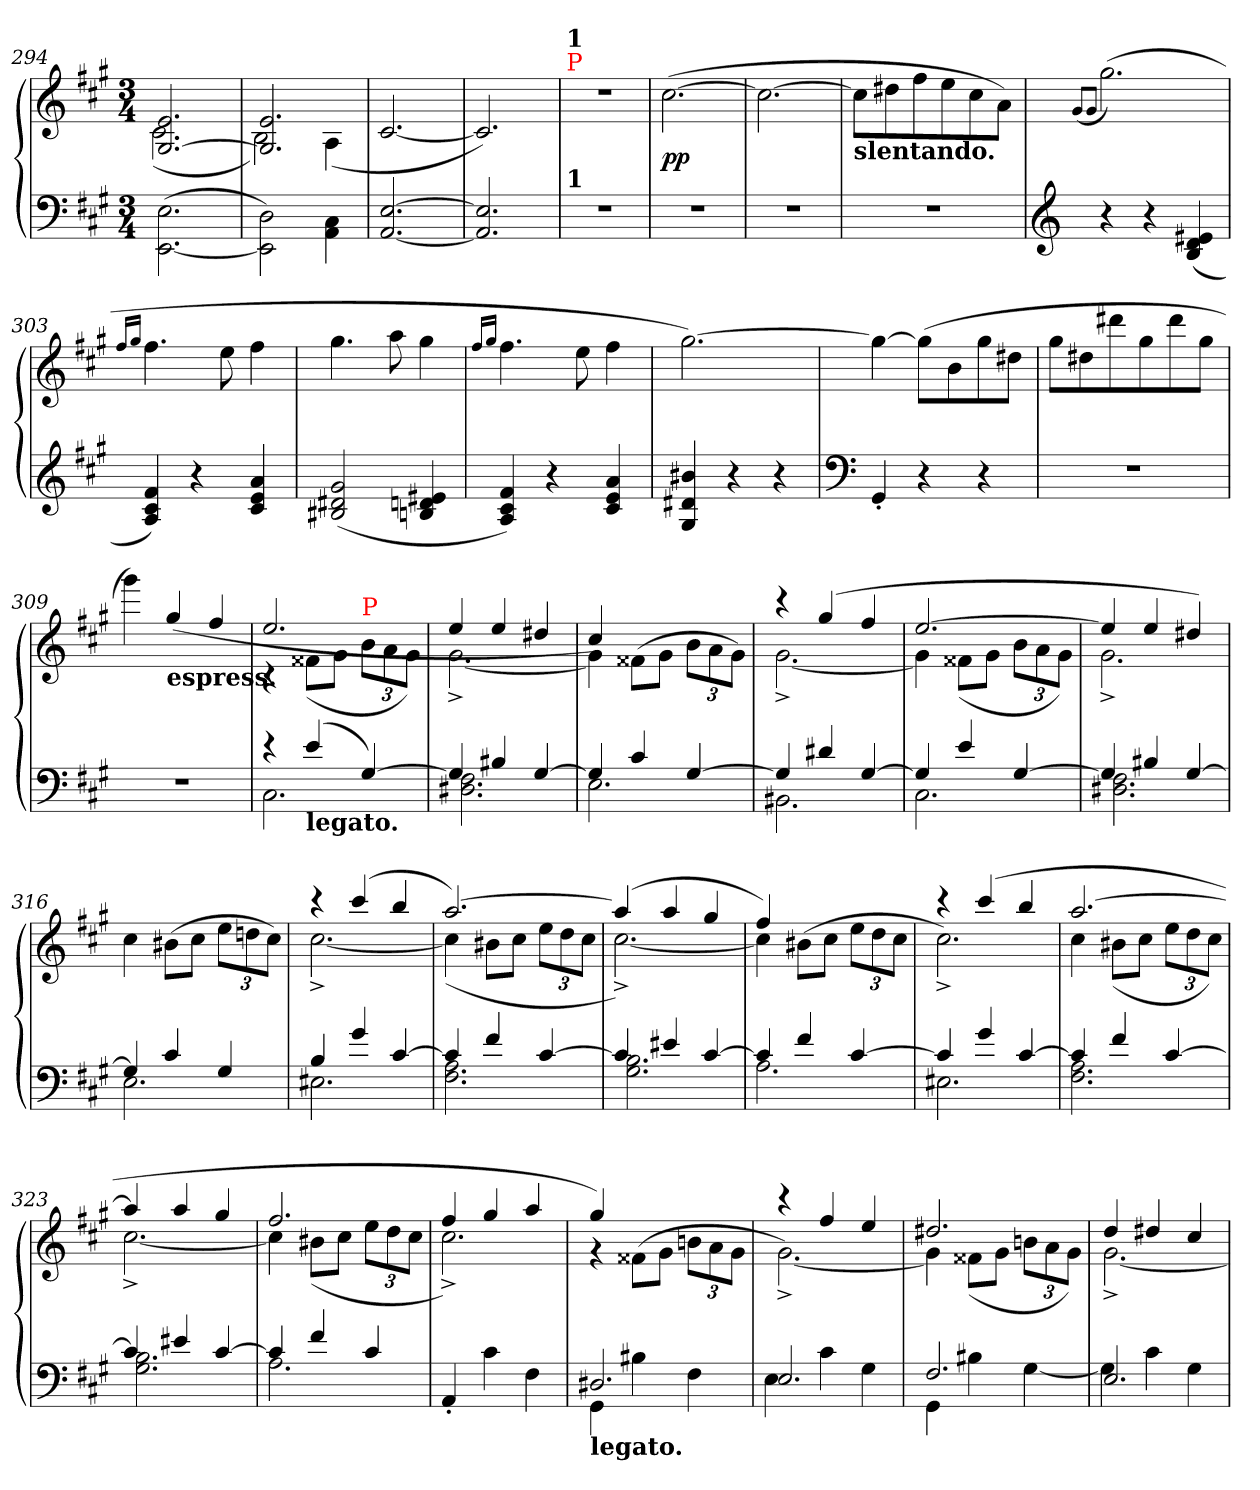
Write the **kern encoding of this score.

**kern	**kern	**dynam
*part1	*part1	*part1
*staff2	*staff1	*staff1/2
*clefF4	*clefG2	*
*k[f#c#g#]	*k[f#c#g#]	*
*M3/4	*M3/4	*
=294	=294	=294
*	*^	*
(>2.E\ [2.EE\	2.e/ [2.G#/	(<2.c#\	.
=295	=295	=295	=295
2D\ 2EE]\)	2.e/ 2.G#]/	2B)	.
4C#\ 4AA\	.	(>4A	.
*	*v	*v	*
=296	=296	=296
[2.E [2.AA	[2.c#	.
=297	=297	=297
2.E] 2.AA]	2.c#])	.
=298	=298	=298
!	!LO:TX:a:color=red:t=P	!
!	!LO:TX:a:B:t=1	!
!LO:TX:a:B:t=1	!	!
2.rF	2.rdd	.
=299	=299	=299
2.rF	(>[2.cc#	pp
=300	=300	=300
2.rF	2.cc#_	.
=301	=301	=301
!	!LO:TX:b:B:t=slentando.	!
2.rF	8cc#L]	.
.	8dd#X	.
.	8ff#	.
.	8ee	.
.	8cc#	.
.	8aJ)	.
=302	=302	=302
*clefG2	*	*
.	(>8qqg#/L	.
.	8qqg#/J	.
4r	(>2.gg#)	.
4r	.	.
(>4e#X 4d 4B	.	.
=303	=303	=303
.	16qqff#/LL	.
.	16qqgg#/JJ	.
4f# 4c# 4A)	4.ff#	.
4r	.	.
.	8ee	.
4a 4e 4c#	4ff#	.
=304	=304	=304
(>2g# 2d#X 2B#X	4.gg#	.
.	8aa	.
4e#X 4dn 4Bn	4gg#	.
=305	=305	=305
.	16qqff#/LL	.
.	16qqgg#/JJ	.
4f# 4c# 4A)	4.ff#	.
4r	.	.
.	8ee	.
4a 4e 4c#	4ff#	.
=306	=306	=306
4b#X 4d#X 4G#	[2.gg#)	.
4r	.	.
4r	.	.
=307	=307	=307
*clefF4	*	*
4GG#'	4gg#_	.
4r	(>8gg#!\L]	.
.	8b!	.
4r	8gg#!	.
.	8dd#X!J	.
=308	=308	=308
2.rF	8gg#!\L	.
.	8dd#X!	.
.	8ddd#X!	.
.	8gg#!	.
.	8ddd#!	.
.	8gg#!J	.
=309	=309	=309
2.rF	4ggg#!)	.
!	!LO:TX:b:B:t=espress.	!
.	(>4gg#/	.
.	4ff#/	.
=310	=310	=310
*^	*^	*
4re	2.C#	2.ee	4rc	.
!LO:TX:b:B:t=legato.	!	!	!	!
(<4e	.	.	(>8f##XL	.
.	.	.	8g#J	.
*	*	*	*Xbrackettup	*
!	!	!	!LO:TX:a:color=red:t=P	!
[4G#)	.	.	12bL	.
.	.	.	12a	.
.	.	.	12g#J)	.
=311	=311	=311	=311	=311
4G#]	2.F# 2.D#X	4ee	[2.g#^	.
4B#X	.	4ee	.	.
[4G#	.	4dd#X	.	.
=312	=312	=312	=312	=312
4G#]	2.E	4cc#)	4g#]	.
4c#	.	2ryy	(>8f##X\L	.
.	.	.	8g#J	.
[4G#	.	.	12b\L	.
.	.	.	12a	.
.	.	.	12g#J)	.
=313	=313	=313	=313	=313
4G#]	2.BB#X	4rccc	[2.g#^	.
4d#X	.	(>4gg#	.	.
[4G#	.	4ff#	.	.
=314	=314	=314	=314	=314
4G#]	2.C#	[2.ee	4g#]	.
4e	.	.	(>8f##XL	.
.	.	.	8g#J	.
[4G#	.	.	12bL	.
.	.	.	12a	.
.	.	.	12g#J)	.
=315	=315	=315	=315	=315
4G#]	2.F# 2.D#X	4ee]	2.g#^	.
4B#X	.	4ee	.	.
[4G#	.	4dd#X)	.	.
*	*	*v	*v	*
=316	=316	=316	=316
4G#]	2.E	4cc#	.
4c#	.	(>8b#XL	.
.	.	8cc#J	.
4G#	.	12eeL	.
.	.	12ddn	.
.	.	12cc#J)	.
=317	=317	=317	=317
*	*	*^	*
4B	2.E#X	4rccc	[2.cc#^	.
4g#	.	(>4ccc#	.	.
[4c#	.	4bb	.	.
=318	=318	=318	=318	=318
4c#]	2.A 2.F#	[2.aa)	(>4cc#]	.
4f#	.	.	8b#XL	.
.	.	.	8cc#J	.
[4c#	.	.	12eeL	.
.	.	.	12dd	.
.	.	.	12cc#J	.
=319	=319	=319	=319	=319
4c#]	2.B 2.G#	(>4aa]	[2.cc#^)	.
4e#X	.	4aa	.	.
[4c#	.	4gg#	.	.
=320	=320	=320	=320	=320
4c#]	2.A	4ff#)	4cc#]	.
4f#	.	2ryy	(>8b#XL	.
.	.	.	8cc#J	.
[4c#	.	.	12eeL	.
.	.	.	12dd	.
.	.	.	12cc#J	.
=321	=321	=321	=321	=321
4c#]	2.E#X	4rccc	2.cc#^)	.
4g#	.	(>4ccc#	.	.
[4c#	.	4bb	.	.
=322	=322	=322	=322	=322
4c#]	2.A 2.F#	[2.aa	4cc#	.
4f#	.	.	(>8b#XL	.
.	.	.	8cc#J	.
[4c#	.	.	12eeL	.
.	.	.	12dd	.
.	.	.	12cc#J)	.
=323	=323	=323	=323	=323
4c#]	2.G# 2.B	4aa]	[2.cc#^	.
4e#X	.	4aa	.	.
[4c#	.	4gg#	.	.
=324	=324	=324	=324	=324
4c#]	2.A	2.ff#	4cc#]	.
4f#	.	.	(>8b#XL	.
.	.	.	8cc#J	.
4c#	.	.	12eeL	.
.	.	.	12dd	.
.	.	.	12cc#J	.
*v	*v	*	*	*
=325	=325	=325	=325
4AA'	4ff#	2.cc#^)	.
4c#	4gg#	.	.
4F#	4aa	.	.
=326	=326	=326	=326
*^	*	*	*
!LO:TX:b:B:t=legato.	!	!	!	!
2.D#X/	4GG#\	4gg#)	4rg	.
.	4B#X\	2ryy	(>8f##X\L	.
.	.	.	8g#J	.
.	4F#\	.	12bn\L	.
.	.	.	12a	.
.	.	.	12g#J	.
=327	=327	=327	=327	=327
2.E/	4E\	4rccc	[2.g#^)	.
.	4c#\	4ff#	.	.
.	4G#\	4ee	.	.
=328	=328	=328	=328	=328
2.F#	4GG#	2.dd#X	4g#]	.
.	4B#X	.	(>8f##XL	.
.	.	.	8g#J	.
.	[4G#	.	12bnL	.
.	.	.	12a	.
.	.	.	12g#J)	.
=329	=329	=329	=329	=329
2.E/	4G#\]	4dd	[2.g#^	.
.	4c#\	4dd#X	.	.
.	4G#\	4cc#	.	.
*v	*v	*	*	*
*	*v	*v	*
=	=	=
*-	*-	*-
